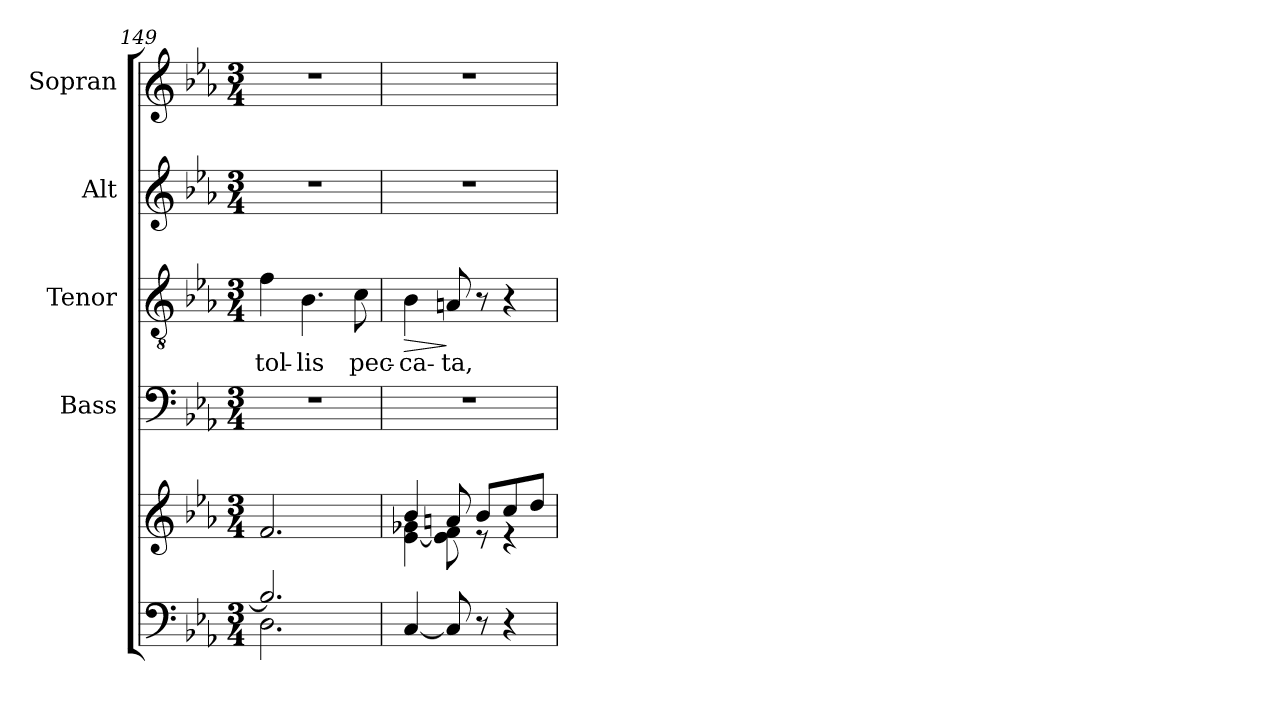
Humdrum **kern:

**kern	**kern	**kern	**kern	**text	**dynam	**kern	**kern
*part5	*part5	*part4	*part3	*part3	*part3	*part2	*part1
*staff6	*staff5	*staff4	*staff3	*staff3	*staff3	*staff2	*staff1
*	*	*I"Bass	*I"Tenor	*	*	*I"Alt	*I"Sopran
*	*	*I'B.	*I'T.	*	*	*I'A.	*I'S.
*clefF4	*clefG2	*clefF4	*clefGv2	*	*	*clefG2	*clefG2
*k[b-e-a-]	*k[b-e-a-]	*k[b-e-a-]	*k[b-e-a-]	*	*	*k[b-e-a-]	*k[b-e-a-]
*E-:	*E-:	*E-:	*E-:	*	*	*E-:	*E-:
*M3/4	*M3/4	*M3/4	*M3/4	*	*	*M3/4	*M3/4
=149	=149	=149	=149	=149	=149	=149	=149
*^	*	*	*	*	*	*	*
!	!	!	!	!	!LO:LY:b	!	!	!
2.B-/]	2.D\	2.f/	2.r	4f\	tol-	.	2.r	2.r
!	!	!	!	!	!LO:LY:b	!	!	!
.	.	.	.	4.B-\	-lis	.	.	.
!	!	!	!	!	!LO:LY:b	!	!	!
.	.	.	.	8c\	pec-	.	.	.
*v	*v	*	*	*	*	*	*	*
!!LO:LB:g=z
=150	=150	=150	=150	=150	=150	=150	=150
*	*^	*	*	*	*	*	*
!	!	!	!	!	!LO:LY:b	!LO:HP:b	!	!
[4C/	4b-/	[<4e-\ 4g-X\	2.r	4B-\	-ca-	>	2.r	2.r
!	!	!	!	!	!LO:LY:b	!	!	!
8C/]	8an/	8e-\] 8f\	.	8An/	-ta,	]	.	.
8r	8b-/L	8re	.	8r	.	.	.	.
4r	8cc/	4rd	.	4r	.	.	.	.
.	8dd/J	.	.	.	.	.	.	.
*	*v	*v	*	*	*	*	*	*
=	=	=	=	=	=	=	=
*-	*-	*-	*-	*-	*-	*-	*-
